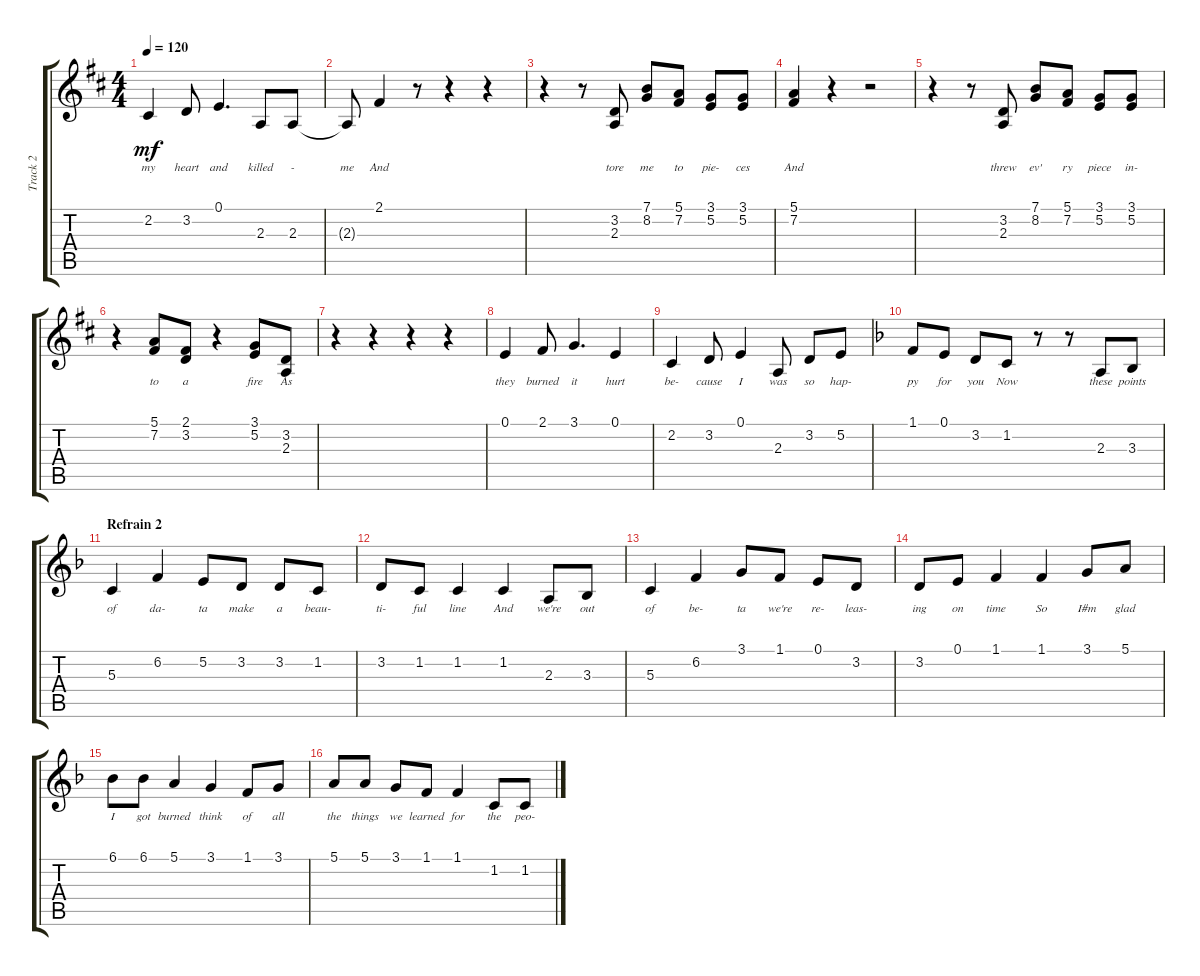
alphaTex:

\track ("Track 2" "Track 2") {instrument electricpiano1}
\staff {score tabs}
\tuning (E4 B3 G3 D3 A2 E2) {hide}
\ts (4 4)
\tempo 120
\clef g2
\ks d
2.2{t}.4{lyrics (0 "my") lyrics (1 "") lyrics (2 "") lyrics (3 "") lyrics (4 "") dy mf} 3.2.8{lyrics (0 "heart") lyrics (1 "") lyrics (2 "") lyrics (3 "") lyrics (4 "")} 0.1.4{d lyrics (0 "and") lyrics (1 "") lyrics (2 "") lyrics (3 "") lyrics (4 "")} 2.3.8{lyrics (0 "killed") lyrics (1 "") lyrics (2 "") lyrics (3 "") lyrics (4 "")} 2.3.8{lyrics (0 "-") lyrics (1 "") lyrics (2 "") lyrics (3 "") lyrics (4 "")} |
2.3{t}.8{lyrics (0 "me") lyrics (1 "") lyrics (2 "") lyrics (3 "") lyrics (4 "")} 2.1.4{lyrics (0 "And") lyrics (1 "") lyrics (2 "") lyrics (3 "") lyrics (4 "")} r.8 r.4 r.4 |
r.4 r.8 (3.2 2.3).8{lyrics (0 "tore") lyrics (1 "") lyrics (2 "") lyrics (3 "") lyrics (4 "")} (7.1 8.2).8{lyrics (0 "me") lyrics (1 "") lyrics (2 "") lyrics (3 "") lyrics (4 "")} (5.1 7.2).8{lyrics (0 "to") lyrics (1 "") lyrics (2 "") lyrics (3 "") lyrics (4 "")} (3.1 5.2).8{lyrics (0 "pie-") lyrics (1 "") lyrics (2 "") lyrics (3 "") lyrics (4 "")} (3.1 5.2).8{lyrics (0 "ces") lyrics (1 "") lyrics (2 "") lyrics (3 "") lyrics (4 "")} |
(5.1 7.2).4{lyrics (0 "And") lyrics (1 "") lyrics (2 "") lyrics (3 "") lyrics (4 "")} r.4 r.2 |
r.4 r.8 (3.2 2.3).8{lyrics (0 "threw") lyrics (1 "") lyrics (2 "") lyrics (3 "") lyrics (4 "")} (7.1 8.2).8{lyrics (0 "ev'") lyrics (1 "") lyrics (2 "") lyrics (3 "") lyrics (4 "")} (5.1 7.2).8{lyrics (0 "ry") lyrics (1 "") lyrics (2 "") lyrics (3 "") lyrics (4 "")} (3.1 5.2).8{lyrics (0 "piece") lyrics (1 "") lyrics (2 "") lyrics (3 "") lyrics (4 "")} (3.1 5.2).8{lyrics (0 "in-") lyrics (1 "") lyrics (2 "") lyrics (3 "") lyrics (4 "")} |
r.4 (5.1 7.2).8{lyrics (0 "to") lyrics (1 "") lyrics (2 "") lyrics (3 "") lyrics (4 "")} (2.1 3.2).8{lyrics (0 "a") lyrics (1 "") lyrics (2 "") lyrics (3 "") lyrics (4 "")} r.4 (3.1 5.2).8{lyrics (0 "fire") lyrics (1 "") lyrics (2 "") lyrics (3 "") lyrics (4 "")} (3.2 2.3).8{lyrics (0 "As") lyrics (1 "") lyrics (2 "") lyrics (3 "") lyrics (4 "")} |
r.4 r.4 r.4 r.4 |
0.1.4{lyrics (0 "they") lyrics (1 "") lyrics (2 "") lyrics (3 "") lyrics (4 "")} 2.1.8{lyrics (0 "burned") lyrics (1 "") lyrics (2 "") lyrics (3 "") lyrics (4 "")} 3.1.4{d lyrics (0 "it") lyrics (1 "") lyrics (2 "") lyrics (3 "") lyrics (4 "")} 0.1.4{lyrics (0 "hurt") lyrics (1 "") lyrics (2 "") lyrics (3 "") lyrics (4 "")} |
2.2.4{lyrics (0 "be-") lyrics (1 "") lyrics (2 "") lyrics (3 "") lyrics (4 "")} 3.2.8{lyrics (0 "cause") lyrics (1 "") lyrics (2 "") lyrics (3 "") lyrics (4 "")} 0.1.4{lyrics (0 "I") lyrics (1 "") lyrics (2 "") lyrics (3 "") lyrics (4 "")} 2.3.8{lyrics (0 "was") lyrics (1 "") lyrics (2 "") lyrics (3 "") lyrics (4 "")} 3.2.8{lyrics (0 "so") lyrics (1 "") lyrics (2 "") lyrics (3 "") lyrics (4 "")} 5.2.8{lyrics (0 "hap-") lyrics (1 "") lyrics (2 "") lyrics (3 "") lyrics (4 "")} |
\ks f
1.1.8{lyrics (0 "py") lyrics (1 "") lyrics (2 "") lyrics (3 "") lyrics (4 "")} 0.1.8{lyrics (0 "for") lyrics (1 "") lyrics (2 "") lyrics (3 "") lyrics (4 "")} 3.2.8{lyrics (0 "you") lyrics (1 "") lyrics (2 "") lyrics (3 "") lyrics (4 "")} 1.2.8{lyrics (0 "Now") lyrics (1 "") lyrics (2 "") lyrics (3 "") lyrics (4 "")} r.8 r.8 2.3.8{lyrics (0 "these") lyrics (1 "") lyrics (2 "") lyrics (3 "") lyrics (4 "")} 3.3.8{lyrics (0 "points") lyrics (1 "") lyrics (2 "") lyrics (3 "") lyrics (4 "")} |
\section ("" "Refrain 2")
5.3.4{lyrics (0 "of") lyrics (1 "") lyrics (2 "") lyrics (3 "") lyrics (4 "")} 6.2.4{lyrics (0 "da-") lyrics (1 "") lyrics (2 "") lyrics (3 "") lyrics (4 "")} 5.2.8{lyrics (0 "ta") lyrics (1 "") lyrics (2 "") lyrics (3 "") lyrics (4 "")} 3.2.8{lyrics (0 "make") lyrics (1 "") lyrics (2 "") lyrics (3 "") lyrics (4 "")} 3.2.8{lyrics (0 "a") lyrics (1 "") lyrics (2 "") lyrics (3 "") lyrics (4 "")} 1.2.8{lyrics (0 "beau-") lyrics (1 "") lyrics (2 "") lyrics (3 "") lyrics (4 "")} |
3.2.8{lyrics (0 "ti-") lyrics (1 "") lyrics (2 "") lyrics (3 "") lyrics (4 "")} 1.2.8{lyrics (0 "ful") lyrics (1 "") lyrics (2 "") lyrics (3 "") lyrics (4 "")} 1.2.4{lyrics (0 "line") lyrics (1 "") lyrics (2 "") lyrics (3 "") lyrics (4 "")} 1.2.4{lyrics (0 "And") lyrics (1 "") lyrics (2 "") lyrics (3 "") lyrics (4 "")} 2.3.8{lyrics (0 "we're") lyrics (1 "") lyrics (2 "") lyrics (3 "") lyrics (4 "")} 3.3.8{lyrics (0 "out") lyrics (1 "") lyrics (2 "") lyrics (3 "") lyrics (4 "")} |
5.3.4{lyrics (0 "of") lyrics (1 "") lyrics (2 "") lyrics (3 "") lyrics (4 "")} 6.2.4{lyrics (0 "be-") lyrics (1 "") lyrics (2 "") lyrics (3 "") lyrics (4 "")} 3.1.8{lyrics (0 "ta") lyrics (1 "") lyrics (2 "") lyrics (3 "") lyrics (4 "")} 1.1.8{lyrics (0 "we're") lyrics (1 "") lyrics (2 "") lyrics (3 "") lyrics (4 "")} 0.1.8{lyrics (0 "re-") lyrics (1 "") lyrics (2 "") lyrics (3 "") lyrics (4 "")} 3.2.8{lyrics (0 "leas-") lyrics (1 "") lyrics (2 "") lyrics (3 "") lyrics (4 "")} |
3.2.8{lyrics (0 "ing") lyrics (1 "") lyrics (2 "") lyrics (3 "") lyrics (4 "")} 0.1.8{lyrics (0 "on") lyrics (1 "") lyrics (2 "") lyrics (3 "") lyrics (4 "")} 1.1.4{lyrics (0 "time") lyrics (1 "") lyrics (2 "") lyrics (3 "") lyrics (4 "")} 1.1.4{lyrics (0 "So") lyrics (1 "") lyrics (2 "") lyrics (3 "") lyrics (4 "")} 3.1.8{lyrics (0 "I#m") lyrics (1 "") lyrics (2 "") lyrics (3 "") lyrics (4 "")} 5.1.8{lyrics (0 "glad") lyrics (1 "") lyrics (2 "") lyrics (3 "") lyrics (4 "")} |
6.1.8{lyrics (0 "I") lyrics (1 "") lyrics (2 "") lyrics (3 "") lyrics (4 "")} 6.1.8{lyrics (0 "got") lyrics (1 "") lyrics (2 "") lyrics (3 "") lyrics (4 "")} 5.1.4{lyrics (0 "burned") lyrics (1 "") lyrics (2 "") lyrics (3 "") lyrics (4 "")} 3.1.4{lyrics (0 "think") lyrics (1 "") lyrics (2 "") lyrics (3 "") lyrics (4 "")} 1.1.8{lyrics (0 "of") lyrics (1 "") lyrics (2 "") lyrics (3 "") lyrics (4 "")} 3.1.8{lyrics (0 "all") lyrics (1 "") lyrics (2 "") lyrics (3 "") lyrics (4 "")} |
5.1.8{lyrics (0 "the") lyrics (1 "") lyrics (2 "") lyrics (3 "") lyrics (4 "")} 5.1.8{lyrics (0 "things") lyrics (1 "") lyrics (2 "") lyrics (3 "") lyrics (4 "")} 3.1.8{lyrics (0 "we") lyrics (1 "") lyrics (2 "") lyrics (3 "") lyrics (4 "")} 1.1.8{lyrics (0 "learned") lyrics (1 "") lyrics (2 "") lyrics (3 "") lyrics (4 "")} 1.1.4{lyrics (0 "for") lyrics (1 "") lyrics (2 "") lyrics (3 "") lyrics (4 "")} 1.2.8{lyrics (0 "the") lyrics (1 "") lyrics (2 "") lyrics (3 "") lyrics (4 "")} 1.2.8{lyrics (0 "peo-") lyrics (1 "") lyrics (2 "") lyrics (3 "") lyrics (4 "")}
